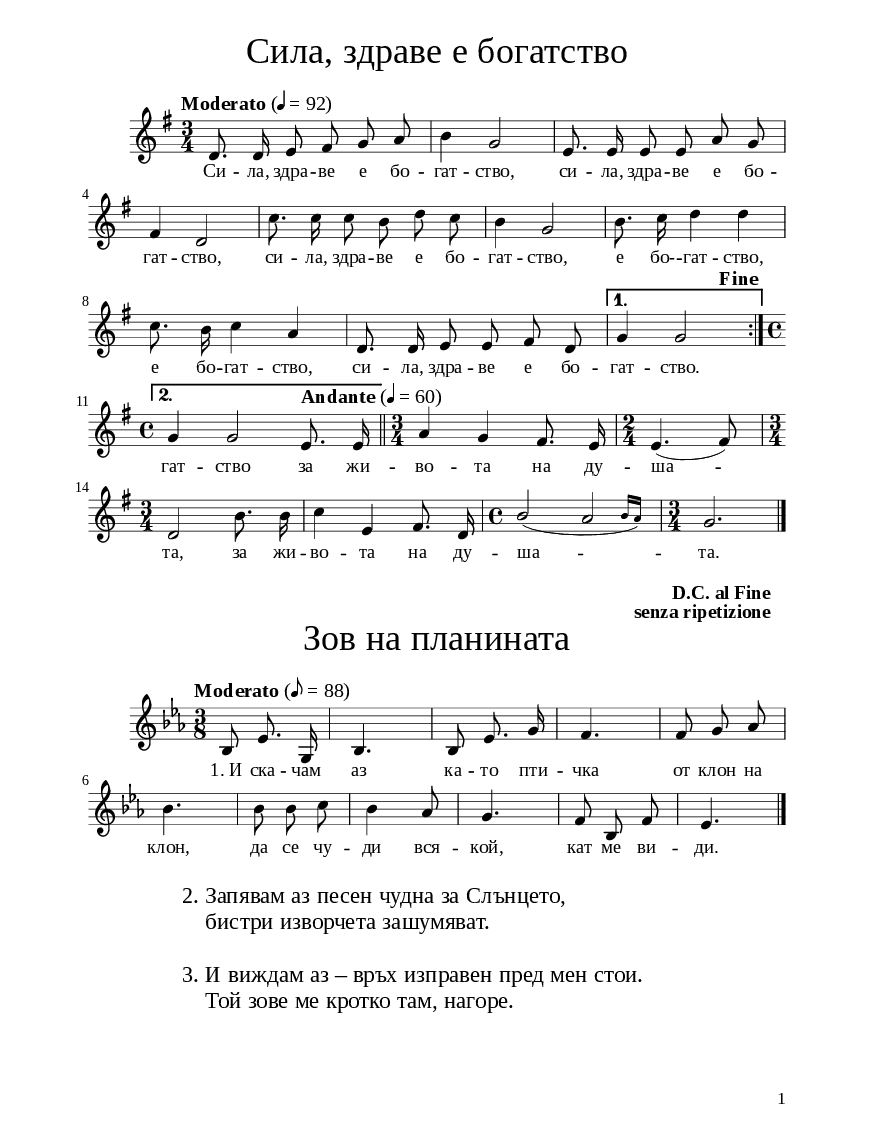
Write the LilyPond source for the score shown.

\version "2.24.4"

% include paper part and global functions
\include "include/globals.ily"

\bookpart {
  \label #'ref112_1
  \tocItem \markup "Сила, здраве е богатство"

  \paper {
    print-all-headers = ##t
    print-page-number = ##t
    print-first-page-number = ##t

    % put page numbers on the bottom
    oddHeaderMarkup = \markup ""
    evenHeaderMarkup = \markup ""
    oddFooterMarkup = \markup
    \fill-line {
      ""
      \if \should-print-page-number \fromproperty #'page:page-number-string
    }
    evenFooterMarkup = \markup
    \fill-line {
      \if \should-print-page-number \fromproperty #'page:page-number-string
      ""
    }

    left-margin = 1.5\cm
    right-margin = 1.5\cm
    top-margin = 1.6\cm
    bottom-margin = 1.2\cm
    ragged-bottom = ##t % do not spread the staves to fill the whole vertical space

    % change distance between staves
    system-system-spacing =
    #'((basic-distance . 11)
       (minimum-distance . 6)
       (padding . 1)
       (stretchability . 12))
  }
  \score {
    \include "include/score-layout.ily"


    \new Voice \relative c' {
      \clef treble
      \key g \major
      \time 3/4
      \tempoFunc "Moderato" 4 "92"
      \autoBeamOff

      \repeat volta 2 {
        d8. d16 e8 fis8 g8 a8 | b4 g2 | e8. e16 e8 e8 a8 g8 | \break



        fis4 d2 |  c'8. c16 c8 b8 d8 c8 | b4 g2 | b8. c16 d4 d4 | \break

        c8. b16 c4 a4 |    d,8. d16 e8 e8 fis8 d8
      } \alternative {
        { | g4 \tempo "         Fine" g2 | \break }
        {
          \time 4/4 g4 g2

          \override Score.MetronomeMark.outside-staff-priority = #99
          %\override Score.MetronomeMark.X-extent=#'(-4.5 . 0)
          \tempoFunc "Andante" 4 "60"

          e8. e16
        }
      }

      \bar "||" \time 3/4  a4 g4 fis8. e16


      \time 2/4  e4. ( fis8 ) \break

      | \time 3/4  d2 b'8. b16 | c4 e,4 fis8. d16 | \time 4/4 \stemUp b'2 ( \afterGrace a2 { b16[ a] )} |
      \time 3/4  |
      g2. \bar "|."


    }



    \addlyrics {
      Си -- ла,
      здра -- ве е бо -- гат -- ство, си -- ла, здра --
      ве е бо -- гат -- ство, си -- ла, здра -- ве е
      бо -- гат -- ство, е "бо-" -- гат -- ство, е бо --
      гат -- ство, си -- ла, здра -- ве е бо -- гат --
      ство. гат -- ство за жи -- во -- та на ду -- ша
      -- та, за жи -- во -- та на ду -- ша -- та.
    }

    \header {
      title = \titleFunc #'ref_desc_12 "Сила, здраве е богатство" "Sila, zdrave e bogatstvo"
    }

    \midi{}

  } % score

  \markup \dc-two "D.C. al Fine" "senza ripetizione"

  \label #'ref112_2
  \tocItem \markup "Зов на планината"

  \score {
    \include "include/score-layout.ily"


    \new Voice \relative c' {

      \clef treble
      \key es \major
      \time 3/8
      \tempoFunc "Moderato" 8 "88"
      \autoBeamOff
      bes8
      es8.  g,16 |
      bes4. |  bes8  es8. g16 |
      f4.|  f8  g8 as8 \break |
      bes4. | bes8  bes8 c8 | bes4
      as8 |  g4. | f8 bes,8 f'8 | es4. \bar "|."
    }

    \addlyrics {
      "1. И" ска -- чам аз ка -- то пти -- чка от клон на клон, да се чу -- ди вся -- кой, кат ме ви -- ди.
    }

    \header {
      title = \titleFunc #'ref_desc_9 "Зов на планината" "Zov na planinata"
    }

    \midi{}

  } % score

  \markup \fontsize #bgCoupletFontSize {
    \hspace #12
    \override #`(baseline-skip . ,bgCoupletBaselineSkip)
    \column {
      \line {  2. Запявам аз  песен чудна за Слънцето, }
      \line {   "   "  бистри изворчета зашумяват.}
      \line {   "   " }
      \line {3. И виждам аз – връх изправен пред мен стои.}
      \line {   "   "  Той зове ме кротко там, нагоре.}
    }

  } % markup





} % bookpart
